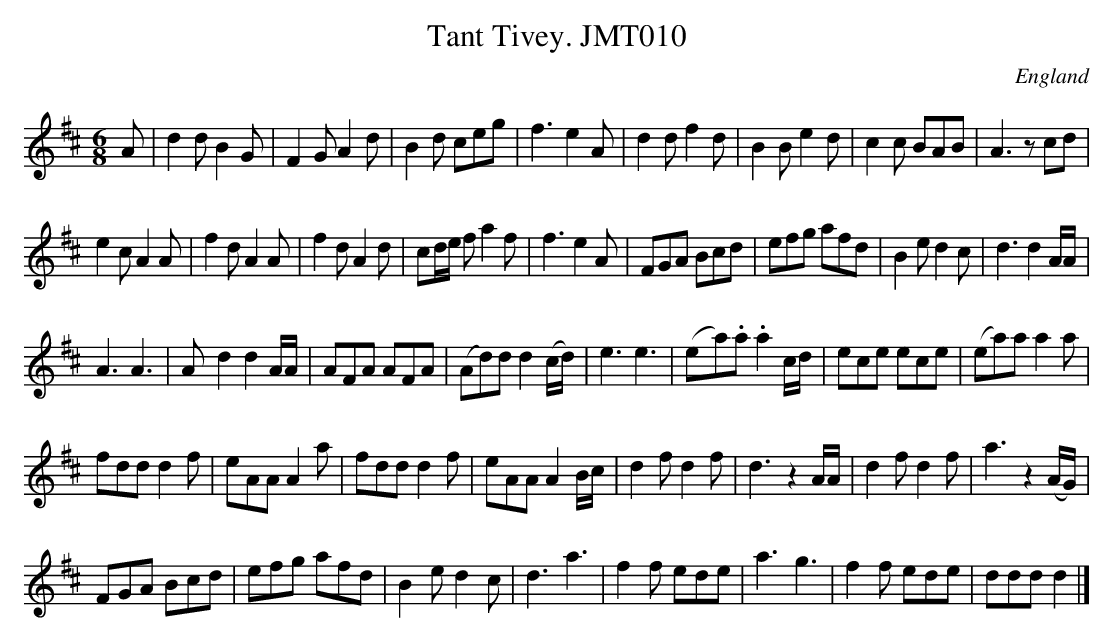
X:1
T:Tant Tivey. JMT010
M:6/8
L:1/8
O:England
K:D
A| d2d B2G | F2G A2d | B2d ceg | f3 e2A |
d2d f2d | B2B e2d | c2c BAB | A3 zcd |!
e2c A2A |f2d A2A | f2d A2d | cd/2e/2 f a2 f |
f3 e2A |FGA Bcd | efg afd | B2e d2c | d3 d2  A/2A/2 |!
A3 A3 |A-d2 d2 A/2A/2 | AFA AFA |  (Ad)d d2(c/2d/2) |
e3 e3| (e-a).a .a2 c/2d/2|ece ece | (ea)a a2a|!
fdd d2f | eAA A2a | fdd d2f | eAA A2 B/2c/2 |
d2f d2f  | d3 z2 A/2A/2 | d2f d2f | a3 z2 (A/G/) |!
FGA Bcd | efg afd | B2e d2c | d3 a3 |
f2f ede | a3 g3 |  f2f ede | ddd d2|]
